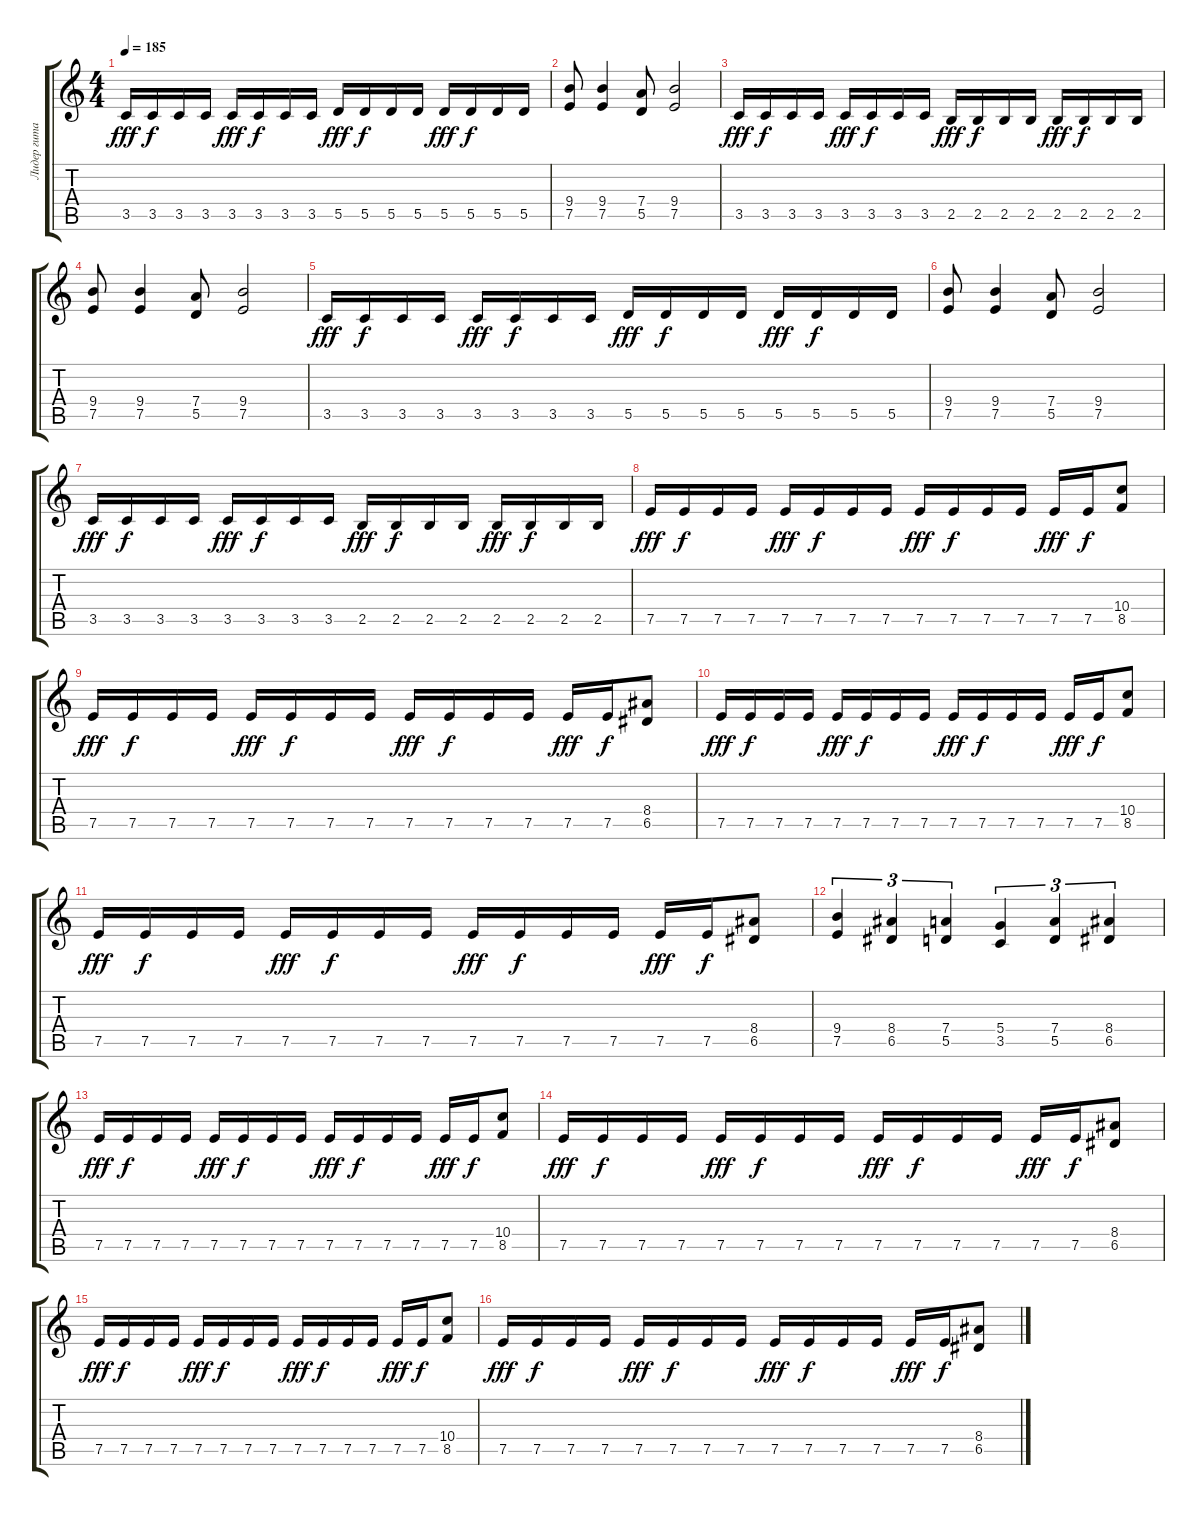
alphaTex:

\track ("Лидер гитара" "Лидер гита") {instrument overdrivenguitar}
\staff {score tabs}
\tuning (E4 B3 G3 D3 A2 E2) {hide}
\ts (4 4)
\tempo 185
\clef g2
\ks c
3.5.16{dy fff} 3.5.16{dy f} 3.5.16 3.5.16 3.5.16{dy fff} 3.5.16{dy f} 3.5.16 3.5.16 5.5.16{dy fff} 5.5.16{dy f} 5.5.16 5.5.16 5.5.16{dy fff} 5.5.16{dy f} 5.5.16 5.5.16 |
(9.4 7.5).8 (9.4 7.5).4 (7.4 5.5).8 (9.4 7.5).2 |
3.5.16{dy fff} 3.5.16{dy f} 3.5.16 3.5.16 3.5.16{dy fff} 3.5.16{dy f} 3.5.16 3.5.16 2.5.16{dy fff} 2.5.16{dy f} 2.5.16 2.5.16 2.5.16{dy fff} 2.5.16{dy f} 2.5.16 2.5.16 |
(9.4 7.5).8 (9.4 7.5).4 (7.4 5.5).8 (9.4 7.5).2 |
3.5.16{dy fff} 3.5.16{dy f} 3.5.16 3.5.16 3.5.16{dy fff} 3.5.16{dy f} 3.5.16 3.5.16 5.5.16{dy fff} 5.5.16{dy f} 5.5.16 5.5.16 5.5.16{dy fff} 5.5.16{dy f} 5.5.16 5.5.16 |
(9.4 7.5).8 (9.4 7.5).4 (7.4 5.5).8 (9.4 7.5).2 |
3.5.16{dy fff} 3.5.16{dy f} 3.5.16 3.5.16 3.5.16{dy fff} 3.5.16{dy f} 3.5.16 3.5.16 2.5.16{dy fff} 2.5.16{dy f} 2.5.16 2.5.16 2.5.16{dy fff} 2.5.16{dy f} 2.5.16 2.5.16 |
7.5.16{dy fff} 7.5.16{dy f} 7.5.16 7.5.16 7.5.16{dy fff} 7.5.16{dy f} 7.5.16 7.5.16 7.5.16{dy fff} 7.5.16{dy f} 7.5.16 7.5.16 7.5.16{dy fff} 7.5.16{dy f} (10.4 8.5).8 |
7.5.16{dy fff} 7.5.16{dy f} 7.5.16 7.5.16 7.5.16{dy fff} 7.5.16{dy f} 7.5.16 7.5.16 7.5.16{dy fff} 7.5.16{dy f} 7.5.16 7.5.16 7.5.16{dy fff} 7.5.16{dy f} (8.4 6.5).8 |
7.5.16{dy fff} 7.5.16{dy f} 7.5.16 7.5.16 7.5.16{dy fff} 7.5.16{dy f} 7.5.16 7.5.16 7.5.16{dy fff} 7.5.16{dy f} 7.5.16 7.5.16 7.5.16{dy fff} 7.5.16{dy f} (10.4 8.5).8 |
7.5.16{dy fff} 7.5.16{dy f} 7.5.16 7.5.16 7.5.16{dy fff} 7.5.16{dy f} 7.5.16 7.5.16 7.5.16{dy fff} 7.5.16{dy f} 7.5.16 7.5.16 7.5.16{dy fff} 7.5.16{dy f} (8.4 6.5).8 |
(9.4 7.5).4{tu (3 2)} (8.4 6.5).4{tu (3 2)} (7.4 5.5).4{tu (3 2)} (5.4 3.5).4{tu (3 2)} (7.4 5.5).4{tu (3 2)} (8.4 6.5).4{tu (3 2)} |
7.5.16{dy fff} 7.5.16{dy f} 7.5.16 7.5.16 7.5.16{dy fff} 7.5.16{dy f} 7.5.16 7.5.16 7.5.16{dy fff} 7.5.16{dy f} 7.5.16 7.5.16 7.5.16{dy fff} 7.5.16{dy f} (10.4 8.5).8 |
7.5.16{dy fff} 7.5.16{dy f} 7.5.16 7.5.16 7.5.16{dy fff} 7.5.16{dy f} 7.5.16 7.5.16 7.5.16{dy fff} 7.5.16{dy f} 7.5.16 7.5.16 7.5.16{dy fff} 7.5.16{dy f} (8.4 6.5).8 |
7.5.16{dy fff} 7.5.16{dy f} 7.5.16 7.5.16 7.5.16{dy fff} 7.5.16{dy f} 7.5.16 7.5.16 7.5.16{dy fff} 7.5.16{dy f} 7.5.16 7.5.16 7.5.16{dy fff} 7.5.16{dy f} (10.4 8.5).8 |
7.5.16{dy fff} 7.5.16{dy f} 7.5.16 7.5.16 7.5.16{dy fff} 7.5.16{dy f} 7.5.16 7.5.16 7.5.16{dy fff} 7.5.16{dy f} 7.5.16 7.5.16 7.5.16{dy fff} 7.5.16{dy f} (8.4 6.5).8
